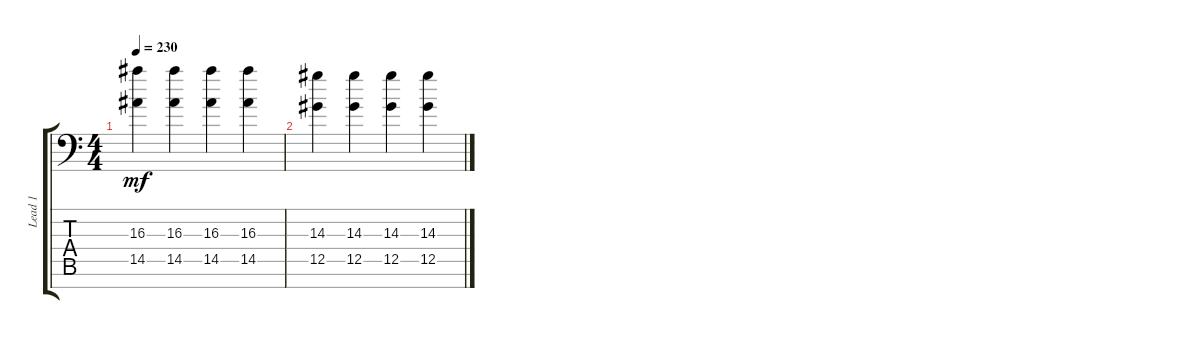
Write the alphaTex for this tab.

\track ("Lead 1" "Lead 1") {instrument distortionguitar}
\staff {score tabs}
\tuning (Eb4 Bb3 Gb3 Db3 Ab2 Eb2 Bb1) {hide}
\ts (4 4)
\tempo 230
\clef f4
\ks c
(16.3 14.5).4{dy mf} (16.3 14.5).4 (16.3 14.5).4 (16.3 14.5).4 |
(14.3 12.5).4 (14.3 12.5).4 (14.3 12.5).4 (14.3 12.5).4
